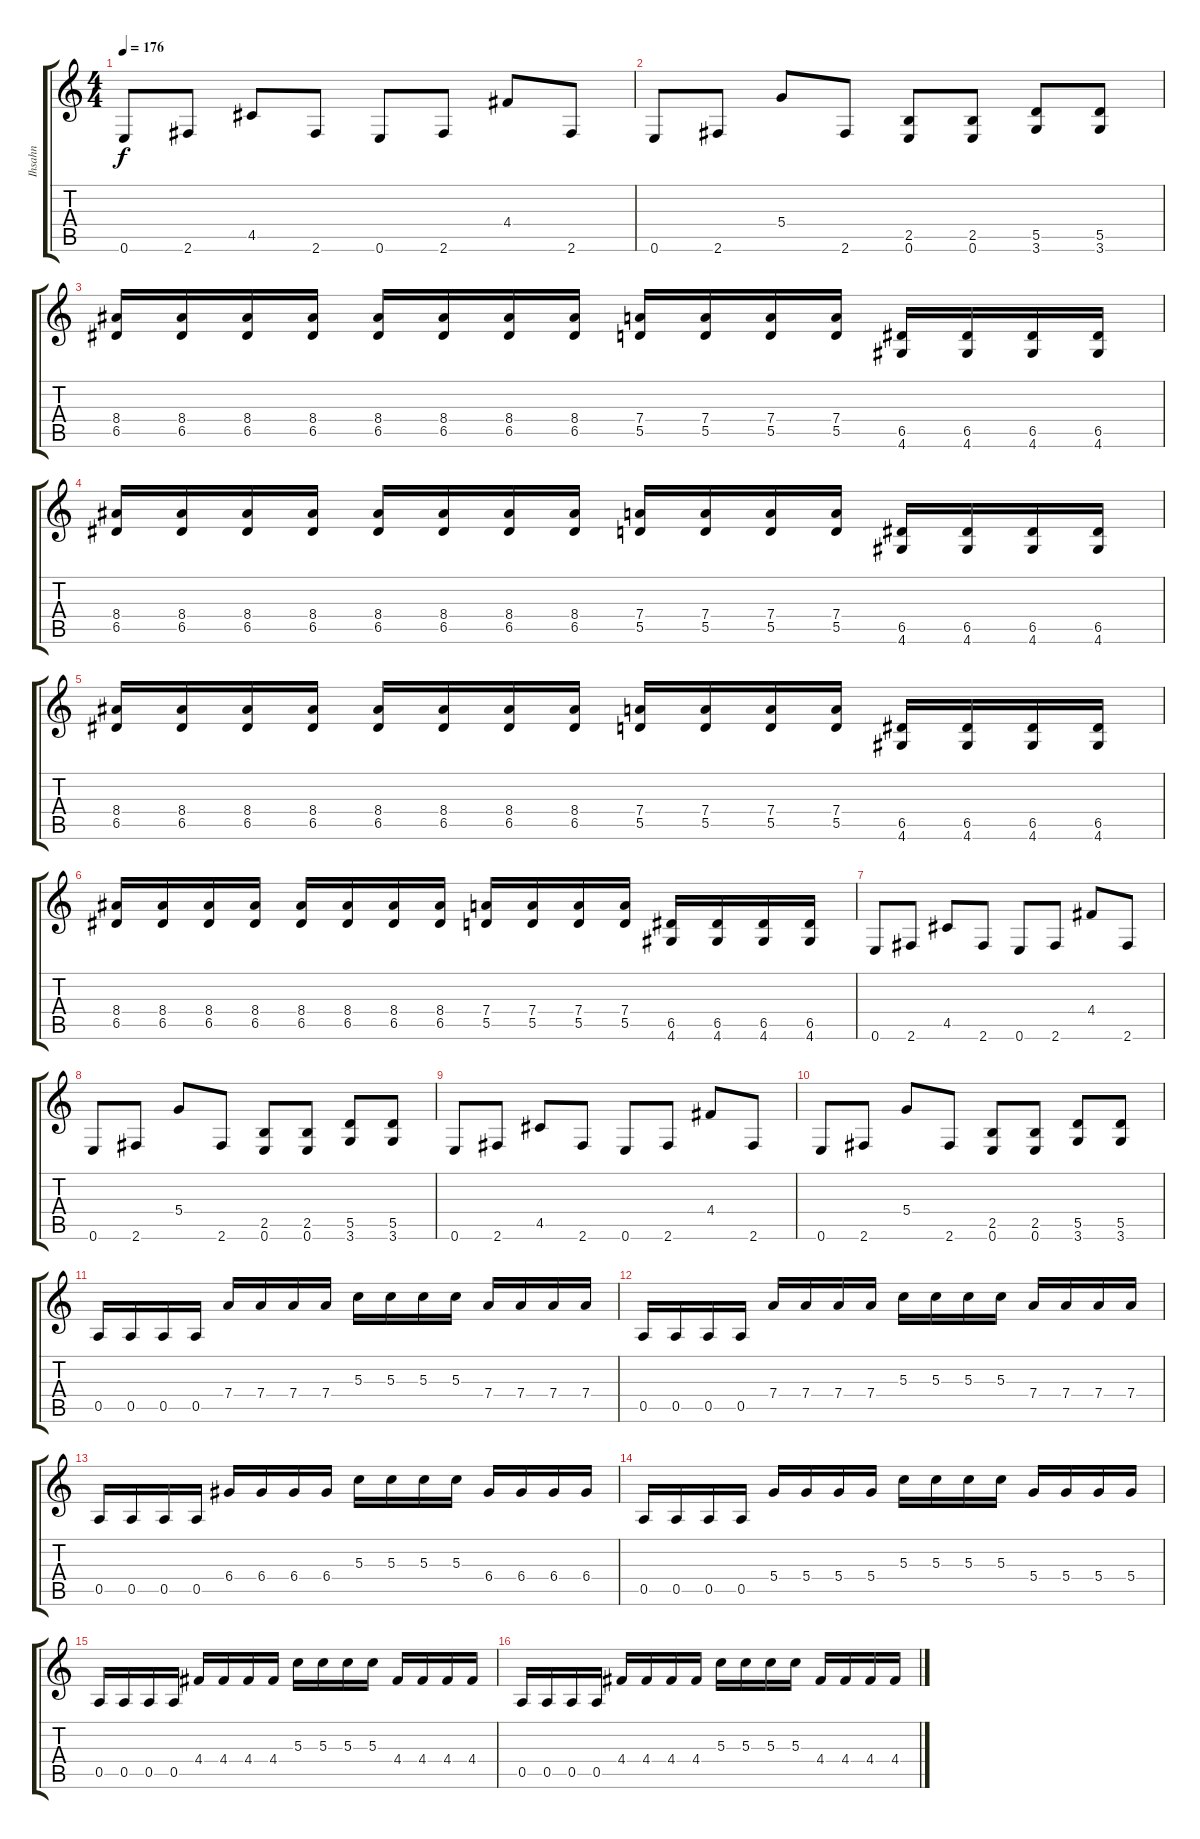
\track ("Ihsahn" "Ihsahn") {instrument distortionguitar}
\staff {score tabs}
\tuning (E4 B3 G3 D3 A2 E2) {hide}
\ts (4 4)
\tempo 176
\clef g2
\ks c
0.6.8{dy f} 2.6.8 4.5.8 2.6.8 0.6.8 2.6.8 4.4.8 2.6.8 |
0.6.8 2.6.8 5.4.8 2.6.8 (2.5 0.6).8 (2.5 0.6).8 (5.5 3.6).8 (5.5 3.6).8 |
(8.4 6.5).16 (8.4 6.5).16 (8.4 6.5).16 (8.4 6.5).16 (8.4 6.5).16 (8.4 6.5).16 (8.4 6.5).16 (8.4 6.5).16 (7.4 5.5).16 (7.4 5.5).16 (7.4 5.5).16 (7.4 5.5).16 (6.5 4.6).16 (6.5 4.6).16 (6.5 4.6).16 (6.5 4.6).16 |
(8.4 6.5).16 (8.4 6.5).16 (8.4 6.5).16 (8.4 6.5).16 (8.4 6.5).16 (8.4 6.5).16 (8.4 6.5).16 (8.4 6.5).16 (7.4 5.5).16 (7.4 5.5).16 (7.4 5.5).16 (7.4 5.5).16 (6.5 4.6).16 (6.5 4.6).16 (6.5 4.6).16 (6.5 4.6).16 |
(8.4 6.5).16 (8.4 6.5).16 (8.4 6.5).16 (8.4 6.5).16 (8.4 6.5).16 (8.4 6.5).16 (8.4 6.5).16 (8.4 6.5).16 (7.4 5.5).16 (7.4 5.5).16 (7.4 5.5).16 (7.4 5.5).16 (6.5 4.6).16 (6.5 4.6).16 (6.5 4.6).16 (6.5 4.6).16 |
(8.4 6.5).16 (8.4 6.5).16 (8.4 6.5).16 (8.4 6.5).16 (8.4 6.5).16 (8.4 6.5).16 (8.4 6.5).16 (8.4 6.5).16 (7.4 5.5).16 (7.4 5.5).16 (7.4 5.5).16 (7.4 5.5).16 (6.5 4.6).16 (6.5 4.6).16 (6.5 4.6).16 (6.5 4.6).16 |
0.6.8 2.6.8 4.5.8 2.6.8 0.6.8 2.6.8 4.4.8 2.6.8 |
0.6.8 2.6.8 5.4.8 2.6.8 (2.5 0.6).8 (2.5 0.6).8 (5.5 3.6).8 (5.5 3.6).8 |
0.6.8 2.6.8 4.5.8 2.6.8 0.6.8 2.6.8 4.4.8 2.6.8 |
0.6.8 2.6.8 5.4.8 2.6.8 (2.5 0.6).8 (2.5 0.6).8 (5.5 3.6).8 (5.5 3.6).8 |
0.5.16 0.5.16 0.5.16 0.5.16 7.4.16 7.4.16 7.4.16 7.4.16 5.3.16 5.3.16 5.3.16 5.3.16 7.4.16 7.4.16 7.4.16 7.4.16 |
0.5.16 0.5.16 0.5.16 0.5.16 7.4.16 7.4.16 7.4.16 7.4.16 5.3.16 5.3.16 5.3.16 5.3.16 7.4.16 7.4.16 7.4.16 7.4.16 |
0.5.16 0.5.16 0.5.16 0.5.16 6.4.16 6.4.16 6.4.16 6.4.16 5.3.16 5.3.16 5.3.16 5.3.16 6.4.16 6.4.16 6.4.16 6.4.16 |
0.5.16 0.5.16 0.5.16 0.5.16 5.4.16 5.4.16 5.4.16 5.4.16 5.3.16 5.3.16 5.3.16 5.3.16 5.4.16 5.4.16 5.4.16 5.4.16 |
0.5.16 0.5.16 0.5.16 0.5.16 4.4.16 4.4.16 4.4.16 4.4.16 5.3.16 5.3.16 5.3.16 5.3.16 4.4.16 4.4.16 4.4.16 4.4.16 |
0.5.16 0.5.16 0.5.16 0.5.16 4.4.16 4.4.16 4.4.16 4.4.16 5.3.16 5.3.16 5.3.16 5.3.16 4.4.16 4.4.16 4.4.16 4.4.16
